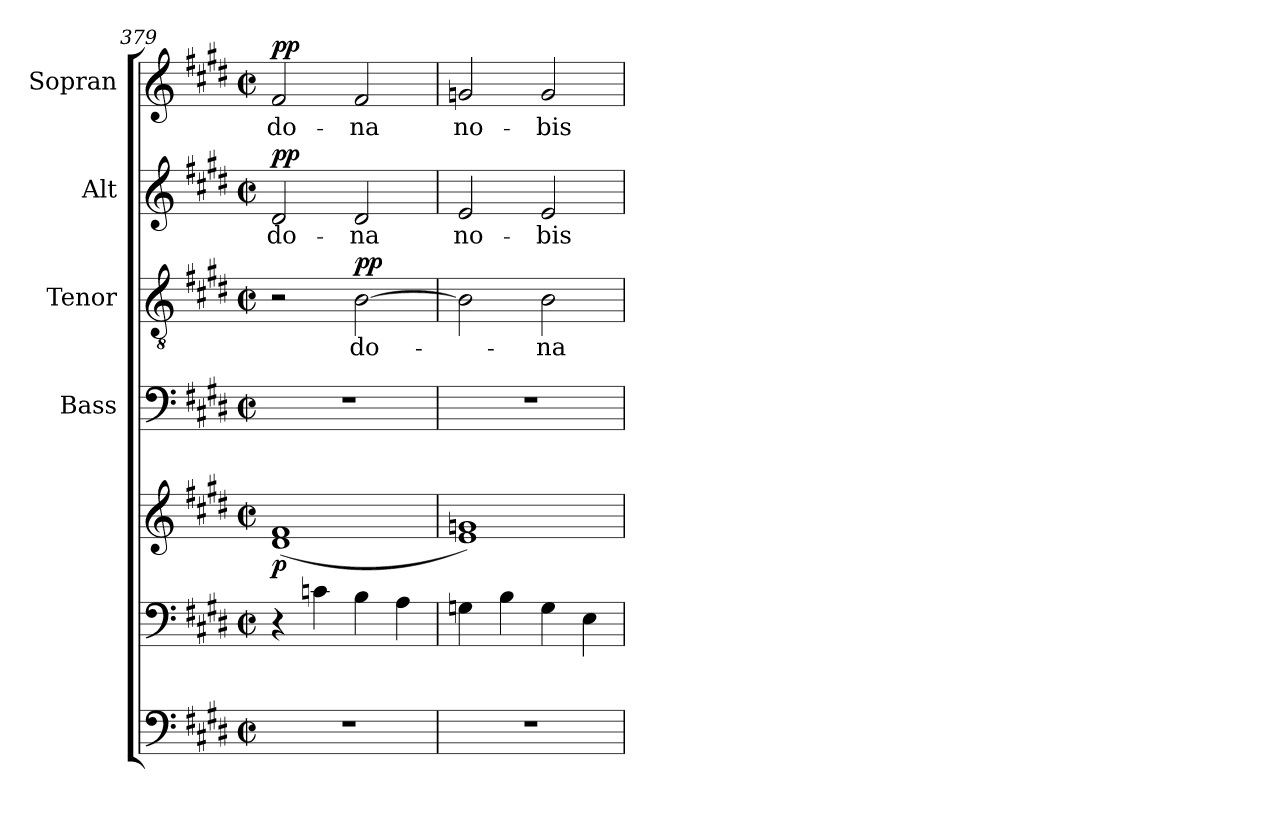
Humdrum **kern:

**kern	**kern	**kern	**dynam	**kern	**kern	**text	**dynam	**kern	**text	**dynam	**kern	**text	**dynam
*part6	*part5	*part5	*part5	*part4	*part3	*part3	*part3	*part2	*part2	*part2	*part1	*part1	*part1
*staff7	*staff6	*staff5	*staff5/6	*staff4	*staff3	*staff3	*staff3	*staff2	*staff2	*staff2	*staff1	*staff1	*staff1
*	*	*	*	*I"Bass	*I"Tenor	*	*	*I"Alt	*	*	*I"Sopran	*	*
*	*	*	*	*I'B.	*I'T.	*	*	*I'A.	*	*	*I'S.	*	*
*clefF4	*clefF4	*clefG2	*	*clefF4	*clefGv2	*	*	*clefG2	*	*	*clefG2	*	*
*ITrd7c12	*	*	*	*	*	*	*	*	*	*	*	*	*
*k[f#c#g#d#]	*k[f#c#g#d#]	*k[f#c#g#d#]	*	*k[f#c#g#d#]	*k[f#c#g#d#]	*	*	*k[f#c#g#d#]	*	*	*k[f#c#g#d#]	*	*
*E:	*E:	*E:	*	*E:	*E:	*	*	*E:	*	*	*E:	*	*
*M2/2	*M2/2	*M2/2	*	*M2/2	*M2/2	*	*	*M2/2	*	*	*M2/2	*	*
*met(c|)	*met(c|)	*met(c|)	*	*met(c|)	*met(c|)	*	*	*met(c|)	*	*	*met(c|)	*	*
=379	=379	=379	=379	=379	=379	=379	=379	=379	=379	=379	=379	=379	=379
!	!	!	!LO:DY:b	!	!	!	!	!	!LO:LY:b	!LO:DY:a	!	!LO:LY:b	!LO:DY:a
1r	4r	(<1d# 1f#	p	1r	2r	.	.	2d#/	do-	pp	2f#/	do-	pp
.	4cn\	.	.	.	.	.	.	.	.	.	.	.	.
!	!	!	!	!	!	!LO:LY:b	!LO:DY:a	!	!LO:LY:b	!	!	!LO:LY:b	!
.	4B\	.	.	.	[2B\	do-	pp	2d#/	-na	.	2f#/	-na	.
.	4A\	.	.	.	.	.	.	.	.	.	.	.	.
=380	=380	=380	=380	=380	=380	=380	=380	=380	=380	=380	=380	=380	=380
!	!	!	!	!	!	!	!	!	!LO:LY:b	!	!	!LO:LY:b	!
1r	4Gn\	1e 1gn)	.	1r	2B\]	.	.	2e/	no-	.	2gn/	no-	.
.	4B\	.	.	.	.	.	.	.	.	.	.	.	.
!	!	!	!	!	!	!LO:LY:b	!	!	!LO:LY:b	!	!	!LO:LY:b	!
.	4G\	.	.	.	2B\	-na	.	2e/	-bis	.	2g/	-bis	.
.	4E\	.	.	.	.	.	.	.	.	.	.	.	.
=	=	=	=	=	=	=	=	=	=	=	=	=	=
*-	*-	*-	*-	*-	*-	*-	*-	*-	*-	*-	*-	*-	*-
